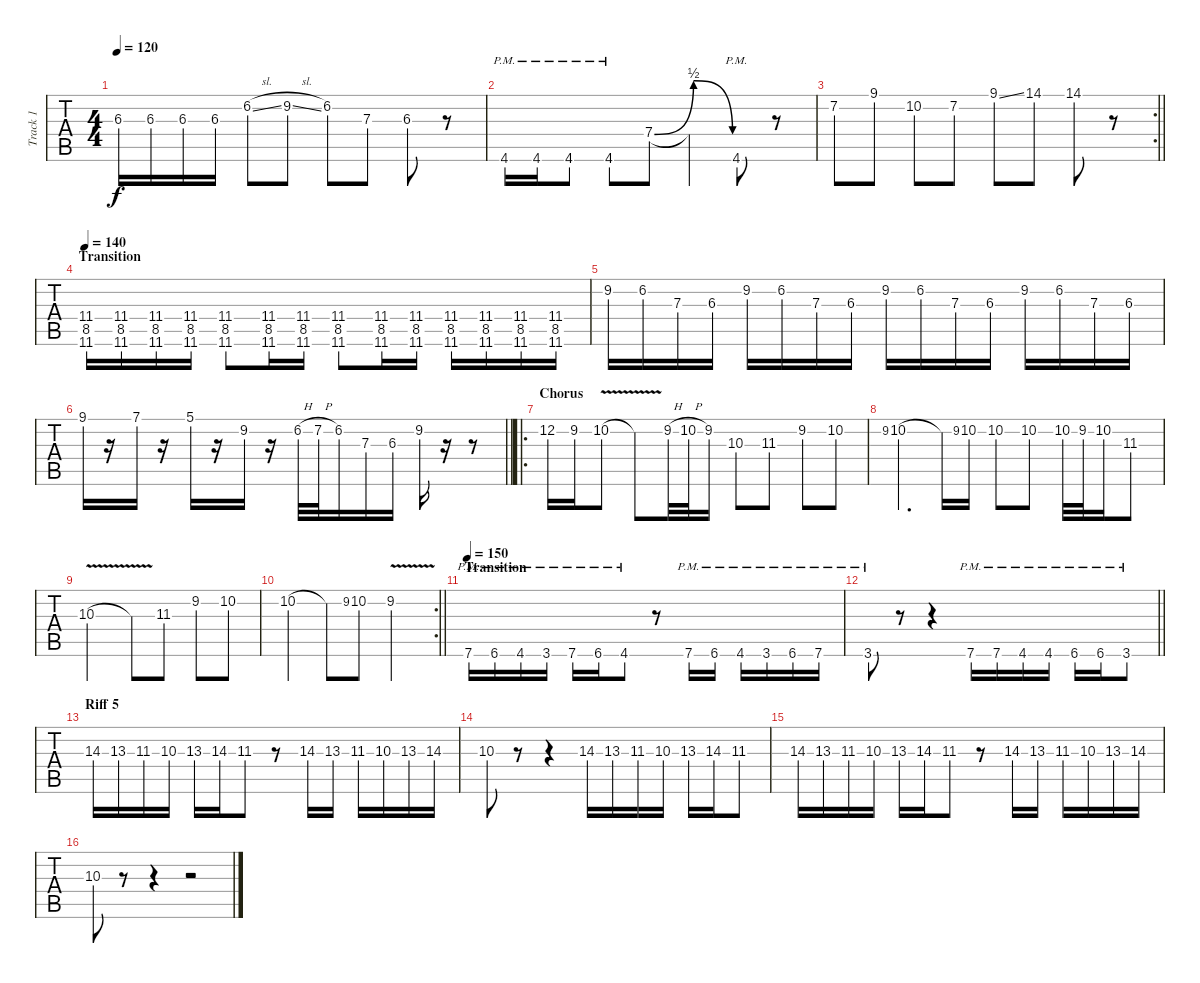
\track ("Track 1" "Track 1") {instrument distortionguitar}
\staff {tabs}
\tuning (Bb3 F3 Db3 Ab2 Eb2 Ab1) {hide}
\ts (4 4)
\tempo 120
\clef f4
\ks c
6.3.16{dy f} 6.3.16 6.3.16 6.3.16 6.2{sl}.8 9.2{sl}.8 6.2.8 7.3.8 6.3.8 r.8 |
4.6{pm}.16 4.6{pm}.16 4.6{pm}.8 4.6{pm}.8 7.4{be (bendrelease 0 0 30 2 30 2 60 0)}.8 7.4{t}.4 4.6{pm}.8 r.8 |
\rc 2
\barLineRight lightlight
7.2.8 9.1.8 10.2.8 7.2.8 9.1{ss}.8 14.1.8 14.1.8 r.8 |
\section ("" "Transition")
\tempo 140
(11.4 8.5 11.6).16 (11.4 8.5 11.6).16 (11.4 8.5 11.6).16 (11.4 8.5 11.6).16 (11.4 8.5 11.6).8 (11.4 8.5 11.6).16 (11.4 8.5 11.6).16 (11.4 8.5 11.6).8 (11.4 8.5 11.6).16 (11.4 8.5 11.6).16 (11.4 8.5 11.6).16 (11.4 8.5 11.6).16 (11.4 8.5 11.6).16 (11.4 8.5 11.6).16 |
9.2.16 6.2.16 7.3.16 6.3.16 9.2.16 6.2.16 7.3.16 6.3.16 9.2.16 6.2.16 7.3.16 6.3.16 9.2.16 6.2.16 7.3.16 6.3.16 |
\barLineRight lightlight
9.1.16 r.16 7.1.16 r.16 5.1.16 r.16 9.2.16 r.16 6.2{h}.32 7.2{h}.32 6.2.16 7.3.16 6.3.16 9.2.16 r.16 r.8 |
\ro
\section ("" "Chorus")
12.2.16 9.2.16 10.2{v}.8 10.2{t}.8 9.2{h}.32 10.2{h}.32 9.2.16 10.3.8 11.3.8 9.2.8 10.2.8 |
9.2.8{gr} 10.2.4{d} 10.2{t}.16 9.2.8{gr} 10.2.16 10.2.8 10.2.8 10.2.32 9.2.32 10.2.16 11.3.8 |
10.3{v}.2 10.3{t}.8 11.3.8 9.2.8 10.2.8 |
\rc 2
\barLineRight lightlight
10.2.4 10.2{t}.8 9.2.8{gr} 10.2.8 9.2{v}.2 |
\section ("" "Transition")
\tempo 150
7.6{pm}.16 6.6{pm}.16 4.6{pm}.16 3.6{pm}.16 7.6{pm}.16 6.6{pm}.16 4.6{pm}.8 r.8 7.6{pm}.16 6.6{pm}.16 4.6{pm}.16 3.6{pm}.16 6.6{pm}.16 7.6{pm}.16 |
\barLineRight lightlight
3.6{pm}.8 r.8 r.4 7.6{pm}.16 7.6{pm}.16 4.6{pm}.16 4.6{pm}.16 6.6{pm}.16 6.6{pm}.16 3.6{pm}.8 |
\section ("" "Riff 5")
14.3.16 13.3.16 11.3.16 10.3.16 13.3.16 14.3.16 11.3.8 r.8 14.3.16 13.3.16 11.3.16 10.3.16 13.3.16 14.3.16 |
10.3.8 r.8 r.4 14.3.16 13.3.16 11.3.16 10.3.16 13.3.16 14.3.16 11.3.8 |
14.3.16 13.3.16 11.3.16 10.3.16 13.3.16 14.3.16 11.3.8 r.8 14.3.16 13.3.16 11.3.16 10.3.16 13.3.16 14.3.16 |
10.3.8 r.8 r.4 r.2
